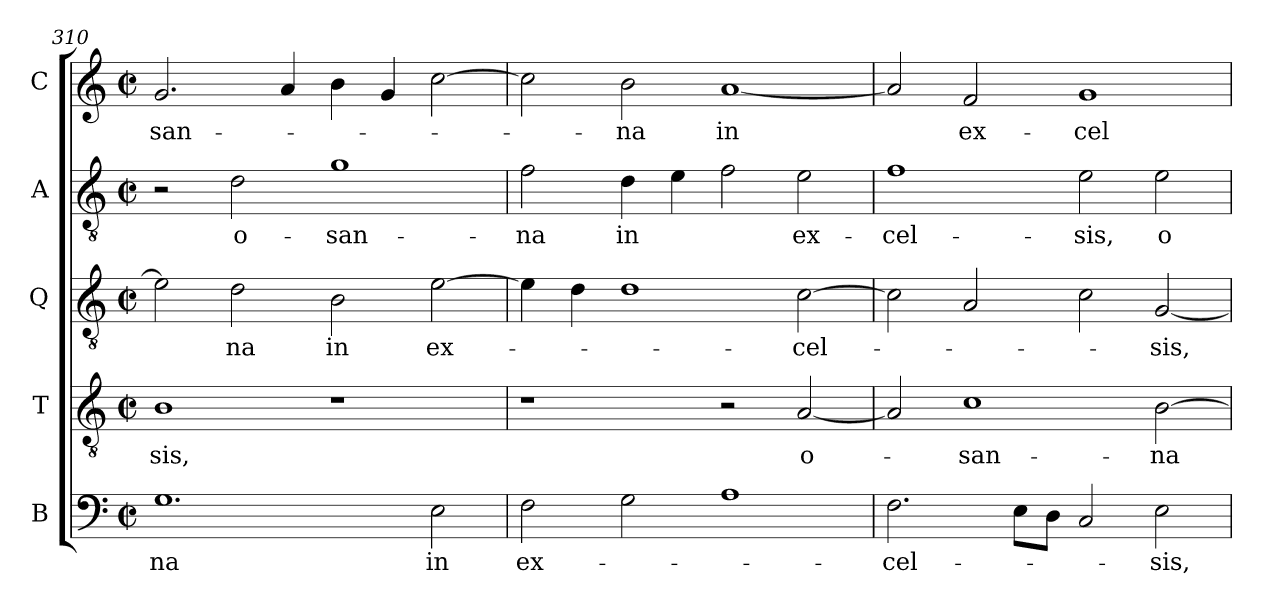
**kern	**text	**kern	**text	**kern	**text	**kern	**text	**kern	**text
*part5	*part5	*part4	*part4	*part3	*part3	*part2	*part2	*part1	*part1
*staff5	*staff5	*staff4	*staff4	*staff3	*staff3	*staff2	*staff2	*staff1	*staff1
*I"B	*	*I"T	*	*I"Q	*	*I"A	*	*I"C	*
*I'B	*	*I'T	*	*I'Q	*	*I'A	*	*I'C	*
*clefF4	*	*clefGv2	*	*clefGv2	*	*clefGv2	*	*clefG2	*
*M2/2	*	*M2/2	*	*M2/2	*	*M2/2	*	*M2/2	*
*met(c|)	*	*met(c|)	*	*met(c|)	*	*met(c|)	*	*met(c|)	*
=310	=310	=310	=310	=310	=310	=310	=310	=310	=310
!	!LO:LY:b:cj	!	!LO:LY:b:cj	!	!	!	!	!	!LO:LY:b:cj
1.G	-na	1B	-sis,	2e\]	.	2r	.	2.g/	-san-
!	!	!	!	!	!LO:LY:b:cj	!	!LO:LY:b:cj	!	!
.	.	.	.	2d\	-na	2d\	o-	.	.
.	.	.	.	.	.	.	.	4a/	.
!	!	!	!	!	!LO:LY:b:cj	!	!LO:LY:b:cj	!	!
.	.	1r	.	2B\	in	1g	-san-	4b\	.
.	.	.	.	.	.	.	.	4g/	.
!	!LO:LY:b:cj	!	!	!	!LO:LY:b:cj	!	!	!	!
2E\	in	.	.	[>2e\	ex-	.	.	[>2cc\	.
=311	=311	=311	=311	=311	=311	=311	=311	=311	=311
!	!LO:LY:b:cj	!	!	!	!	!	!LO:LY:b:cj	!	!
2F\	ex-	1r	.	4e\]	.	2f\	-na	2cc\]	.
.	.	.	.	4d\	.	.	.	.	.
!	!	!	!	!	!	!	!LO:LY:b:cj	!	!LO:LY:b:cj
2G\	.	.	.	1d	.	4d\	in	2b\	-na
.	.	.	.	.	.	4e\	.	.	.
!	!	!	!	!	!	!	!	!	!LO:LY:b:cj
1A	.	2r	.	.	.	2f\	.	[<1a	in
!	!	!	!LO:LY:b:cj	!	!LO:LY:b:cj	!	!LO:LY:b:cj	!	!
.	.	[<2A/	o-	[>2c\	-cel-	2e\	ex-	.	.
=312	=312	=312	=312	=312	=312	=312	=312	=312	=312
!	!LO:LY:b:cj	!	!	!	!	!	!LO:LY:b:cj	!	!
2.F\	-cel-	2A/]	.	2c\]	.	1f	-cel-	2a/]	.
!	!	!	!LO:LY:b:cj	!	!	!	!	!	!LO:LY:b:cj
.	.	1c	-san-	2A/	.	.	.	2f/	ex-
8E\L	.	.	.	.	.	.	.	.	.
8D\J	.	.	.	.	.	.	.	.	.
!	!	!	!	!	!	!	!LO:LY:b:cj	!	!LO:LY:b:cj
2C/	.	.	.	2c\	.	2e\	-sis,	1g	-cel-
!	!LO:LY:b:cj	!	!LO:LY:b:cj	!	!LO:LY:b:cj	!	!LO:LY:b:cj	!	!
2E\	-sis,	[>2B\	-na	[<2G/	-sis,	2e\	o-	.	.
=	=	=	=	=	=	=	=	=	=
*-	*-	*-	*-	*-	*-	*-	*-	*-	*-
